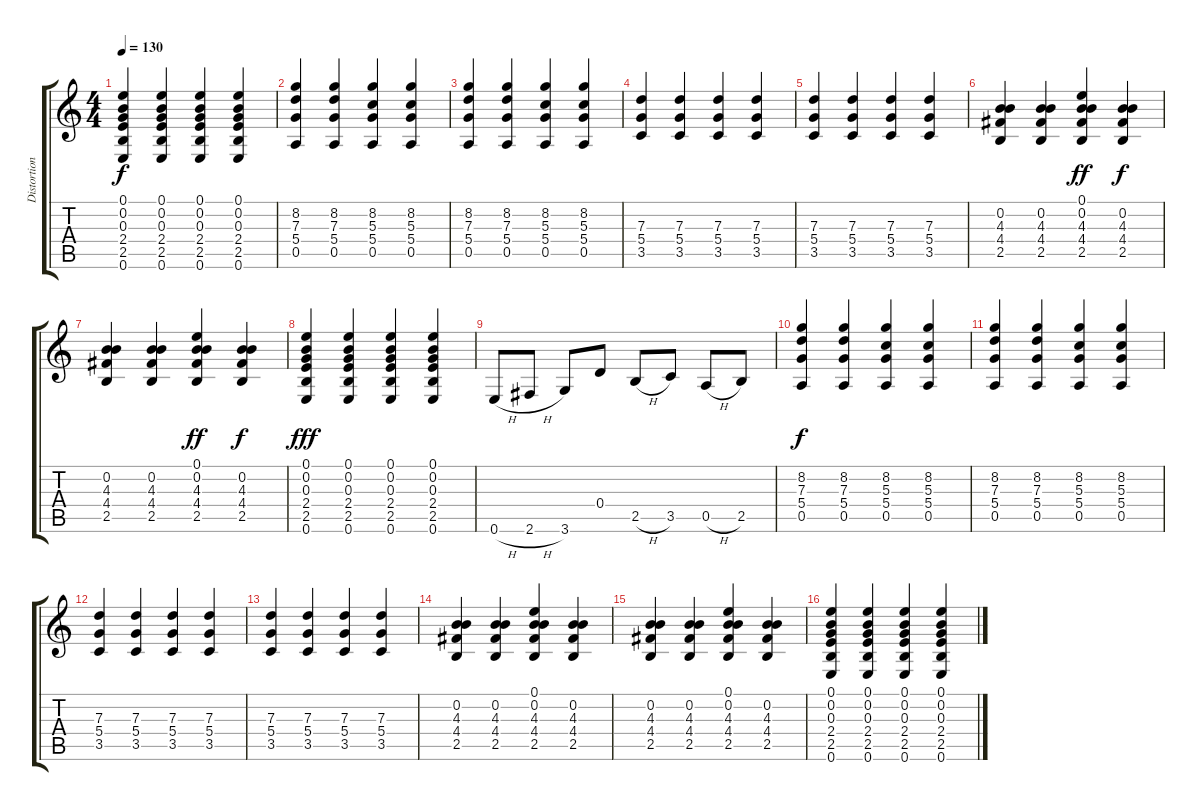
\track ("Distortion Guitar 1" "Distortion") {instrument distortionguitar}
\staff {score tabs}
\tuning (E4 B3 G3 D3 A2 E2) {hide}
\ts (4 4)
\tempo 130
\clef g2
\ks c
(0.1 0.2 0.3 2.4 2.5 0.6).4{dy f} (0.1 0.2 0.3 2.4 2.5 0.6).4 (0.1 0.2 0.3 2.4 2.5 0.6).4 (0.1 0.2 0.3 2.4 2.5 0.6).4 |
(8.2 7.3 5.4 0.5).4 (8.2 7.3 5.4 0.5).4 (8.2 5.3 5.4 0.5).4 (8.2 5.3 5.4 0.5).4 |
(8.2 7.3 5.4 0.5).4 (8.2 7.3 5.4 0.5).4 (8.2 5.3 5.4 0.5).4 (8.2 5.3 5.4 0.5).4 |
(7.3 5.4 3.5).4 (7.3 5.4 3.5).4 (7.3 5.4 3.5).4 (7.3 5.4 3.5).4 |
(7.3 5.4 3.5).4 (7.3 5.4 3.5).4 (7.3 5.4 3.5).4 (7.3 5.4 3.5).4 |
(0.2 4.3 4.4 2.5).4 (0.2 4.3 4.4 2.5).4 (0.1 0.2 4.3 4.4 2.5).4{dy ff} (0.2 4.3 4.4 2.5).4{dy f} |
(0.2 4.3 4.4 2.5).4 (0.2 4.3 4.4 2.5).4 (0.1 0.2 4.3 4.4 2.5).4{dy ff} (0.2 4.3 4.4 2.5).4{dy f} |
(0.1 0.2 0.3 2.4 2.5 0.6).4{dy fff} (0.1 0.2 0.3 2.4 2.5 0.6).4 (0.1 0.2 0.3 2.4 2.5 0.6).4 (0.1 0.2 0.3 2.4 2.5 0.6).4 |
0.6{h}.8 2.6{h}.8 3.6.8 0.4.8 2.5{h}.8 3.5.8 0.5{h}.8 2.5.8 |
(8.2 7.3 5.4 0.5).4{dy f} (8.2 7.3 5.4 0.5).4 (8.2 5.3 5.4 0.5).4 (8.2 5.3 5.4 0.5).4 |
(8.2 7.3 5.4 0.5).4 (8.2 7.3 5.4 0.5).4 (8.2 5.3 5.4 0.5).4 (8.2 5.3 5.4 0.5).4 |
(7.3 5.4 3.5).4 (7.3 5.4 3.5).4 (7.3 5.4 3.5).4 (7.3 5.4 3.5).4 |
(7.3 5.4 3.5).4 (7.3 5.4 3.5).4 (7.3 5.4 3.5).4 (7.3 5.4 3.5).4 |
(0.2 4.3 4.4 2.5).4 (0.2 4.3 4.4 2.5).4 (0.1 0.2 4.3 4.4 2.5).4 (0.2 4.3 4.4 2.5).4 |
(0.2 4.3 4.4 2.5).4 (0.2 4.3 4.4 2.5).4 (0.1 0.2 4.3 4.4 2.5).4 (0.2 4.3 4.4 2.5).4 |
(0.1 0.2 0.3 2.4 2.5 0.6).4 (0.1 0.2 0.3 2.4 2.5 0.6).4 (0.1 0.2 0.3 2.4 2.5 0.6).4 (0.1 0.2 0.3 2.4 2.5 0.6).4
